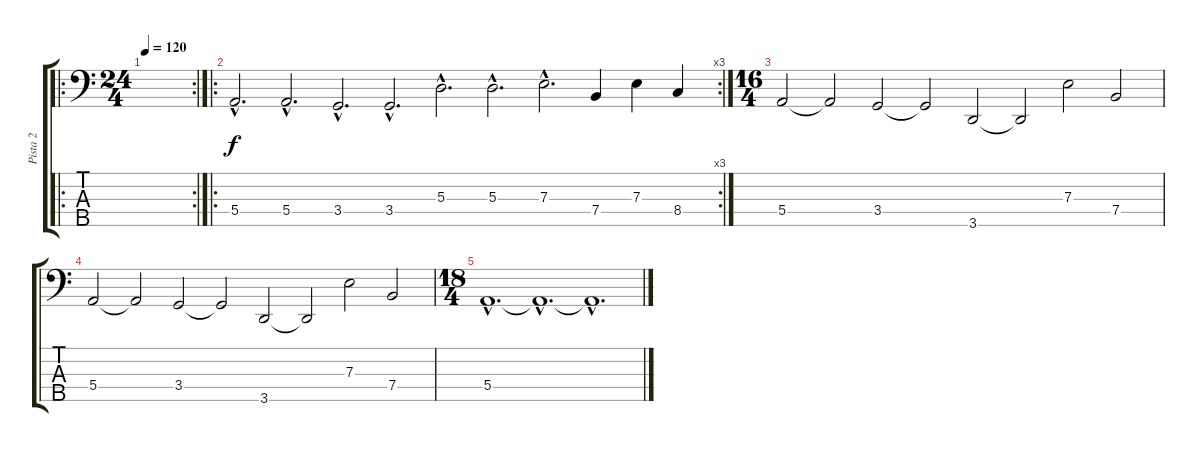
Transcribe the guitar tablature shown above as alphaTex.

\track ("Pista 2" "Pista 2") {instrument fretlessbass}
\staff {score tabs}
\tuning (G2 D2 A1 E1 B0) {hide}
\ro
\rc 2
\ts (24 4)
\tempo 120
\clef f4
\ks c
|
\ro
\rc 3
5.4{hac}.2{d} 5.4{hac}.2{d} 3.4{hac}.2{d} 3.4{hac}.2{d} 5.3{hac}.2{d} 5.3{hac}.2{d} 7.3{hac}.2{d} 7.4.4 7.3.4 8.4.4 |
\ts (16 4)
5.4.2 5.4{t}.2 3.4.2 3.4{t}.2 3.5.2 3.5{t}.2 7.3.2 7.4.2 |
5.4.2 5.4{t}.2 3.4.2 3.4{t}.2 3.5.2 3.5{t}.2 7.3.2 7.4.2 |
\ts (18 4)
5.4{hac}.1{d} 5.4{hac t}.1{d} 5.4{hac t}.1{d}
